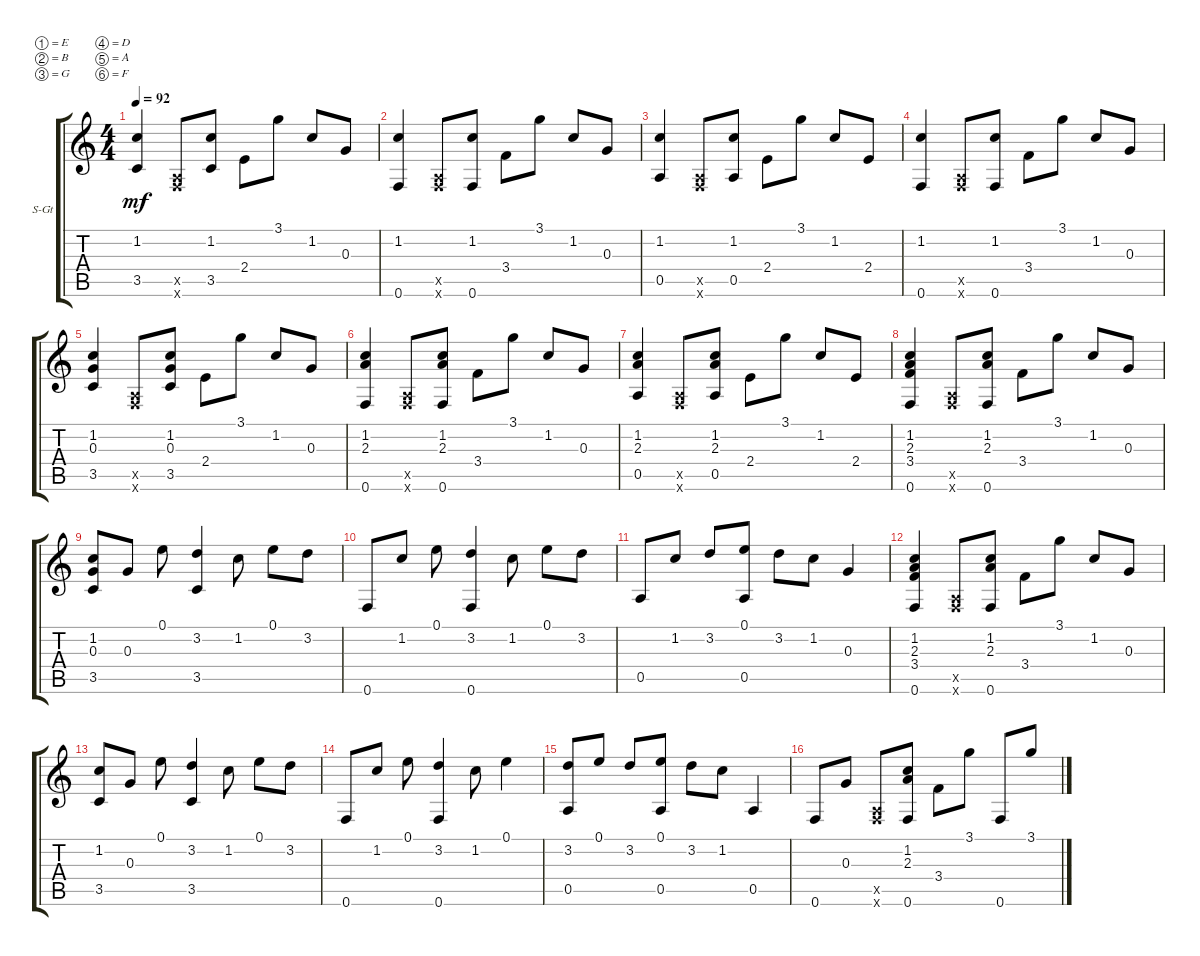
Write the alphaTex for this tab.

\defaultSystemsLayout 4
\bracketExtendMode groupsimilarinstruments
\firstSystemTrackNameOrientation horizontal
\otherSystemsTrackNameOrientation horizontal
\track ("Steel Guitar" "S-Gt") {instrument acousticguitarsteel}
\staff {score tabs}
\tuning (E4 B3 G3 D3 A2 F2)
\ts (4 4)
\tempo 92
\clef g2
\ks c
(1.2 3.5).4{dy mf instrument acousticguitarsteel} (0.5{x} 0.6{x}).8 (1.2 3.5).8 2.4.8 3.1.8 1.2.8 0.3.8 |
(1.2 0.6).4 (0.5{x} 0.6{x}).8 (1.2 0.6).8 3.4.8 3.1.8 1.2.8 0.3.8 |
(1.2 0.5).4 (0.5{x} 0.6{x}).8 (1.2 0.5).8 2.4.8 3.1.8 1.2.8 2.4.8 |
(1.2 0.6).4 (0.5{x} 0.6{x}).8 (1.2 0.6).8 3.4.8 3.1.8 1.2.8 0.3.8 |
(1.2 3.5 0.3).4 (0.5{x} 0.6{x}).8 (1.2 3.5 0.3).8 2.4.8 3.1.8 1.2.8 0.3.8 |
(1.2 0.6 2.3).4 (0.5{x} 0.6{x}).8 (1.2 0.6 2.3).8 3.4.8 3.1.8 1.2.8 0.3.8 |
(1.2 0.5 2.3).4 (0.5{x} 0.6{x}).8 (1.2 0.5 2.3).8 2.4.8 3.1.8 1.2.8 2.4.8 |
(1.2 0.6 2.3 3.4).4 (0.5{x} 0.6{x}).8 (1.2 0.6 2.3).8 3.4.8 3.1.8 1.2.8 0.3.8 |
(3.5 1.2 0.3).8 0.3.8 0.1.8 (3.2 3.5).4 1.2.8 0.1.8 3.2.8 |
0.6.8 1.2.8 0.1.8 (3.2 0.6).4 1.2.8 0.1.8 3.2.8 |
0.5.8 1.2.8 3.2.8 (0.1 0.5).8 3.2.8 1.2.8 0.3.4 |
(1.2 2.3 3.4 0.6).4 (0.5{x} 0.6{x}).8 (1.2 2.3 0.6).8 3.4.8 3.1.8 1.2.8 0.3.8 |
(3.5 1.2).8 0.3.8 0.1.8 (3.2 3.5).4 1.2.8 0.1.8 3.2.8 |
0.6.8 1.2.8 0.1.8 (3.2 0.6).4 1.2.8 0.1.4 |
(0.5 3.2).8 0.1.8 3.2.8 (0.1 0.5).8 3.2.8 1.2.8 0.5.4 |
0.6.8 0.3.8 (0.5{x} 0.6{x}).8 (1.2 2.3 0.6).8 3.4.8 3.1.8 0.6.8 3.1.8
